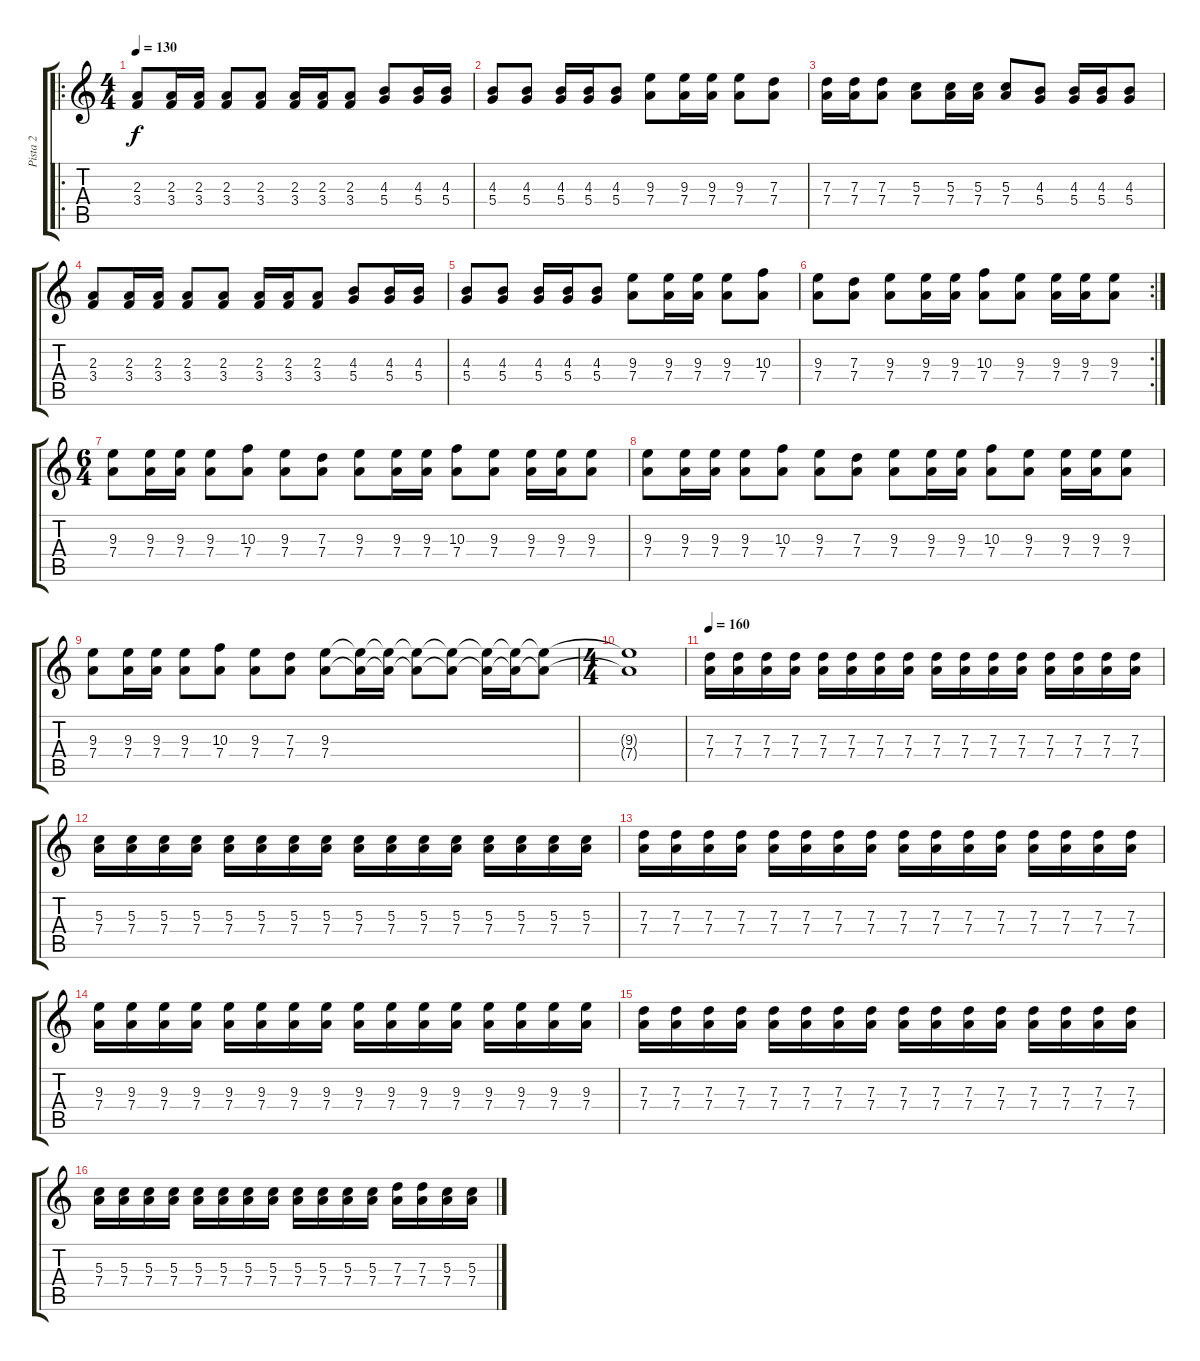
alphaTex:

\track ("Pista 2" "Pista 2") {instrument distortionguitar}
\staff {score tabs}
\tuning (E4 B3 G3 D3 A2 E2) {hide}
\ro
\ts (4 4)
\tempo 130
\clef g2
\ks c
(2.3 3.4).8{dy f} (2.3 3.4).16 (2.3 3.4).16 (2.3 3.4).8 (2.3 3.4).8 (2.3 3.4).16 (2.3 3.4).16 (2.3 3.4).8 (4.3 5.4).8 (4.3 5.4).16 (4.3 5.4).16 |
(4.3 5.4).8 (4.3 5.4).8 (4.3 5.4).16 (4.3 5.4).16 (4.3 5.4).8 (9.3 7.4).8 (9.3 7.4).16 (9.3 7.4).16 (9.3 7.4).8 (7.3 7.4).8 |
(7.3 7.4).16 (7.3 7.4).16 (7.3 7.4).8 (5.3 7.4).8 (5.3 7.4).16 (5.3 7.4).16 (5.3 7.4).8 (4.3 5.4).8 (4.3 5.4).16 (4.3 5.4).16 (4.3 5.4).8 |
(2.3 3.4).8 (2.3 3.4).16 (2.3 3.4).16 (2.3 3.4).8 (2.3 3.4).8 (2.3 3.4).16 (2.3 3.4).16 (2.3 3.4).8 (4.3 5.4).8 (4.3 5.4).16 (4.3 5.4).16 |
(4.3 5.4).8 (4.3 5.4).8 (4.3 5.4).16 (4.3 5.4).16 (4.3 5.4).8 (9.3 7.4).8 (9.3 7.4).16 (9.3 7.4).16 (9.3 7.4).8 (10.3 7.4).8 |
\rc 2
(9.3 7.4).8 (7.3 7.4).8 (9.3 7.4).8 (9.3 7.4).16 (9.3 7.4).16 (10.3 7.4).8 (9.3 7.4).8 (9.3 7.4).16 (9.3 7.4).16 (9.3 7.4).8 |
\ts (6 4)
(9.3 7.4).8 (9.3 7.4).16 (9.3 7.4).16 (9.3 7.4).8 (10.3 7.4).8 (9.3 7.4).8 (7.3 7.4).8 (9.3 7.4).8 (9.3 7.4).16 (9.3 7.4).16 (10.3 7.4).8 (9.3 7.4).8 (9.3 7.4).16 (9.3 7.4).16 (9.3 7.4).8 |
(9.3 7.4).8 (9.3 7.4).16 (9.3 7.4).16 (9.3 7.4).8 (10.3 7.4).8 (9.3 7.4).8 (7.3 7.4).8 (9.3 7.4).8 (9.3 7.4).16 (9.3 7.4).16 (10.3 7.4).8 (9.3 7.4).8 (9.3 7.4).16 (9.3 7.4).16 (9.3 7.4).8 |
(9.3 7.4).8 (9.3 7.4).16 (9.3 7.4).16 (9.3 7.4).8 (10.3 7.4).8 (9.3 7.4).8 (7.3 7.4).8 (9.3 7.4).8 (9.3{t} 7.4{t}).16 (9.3{t} 7.4{t}).16 (9.3{t} 7.4{t}).8 (9.3{t} 7.4{t}).8 (9.3{t} 7.4{t}).16 (9.3{t} 7.4{t}).16 (9.3{t} 7.4{t}).8 |
\ts (4 4)
(9.3{t} 7.4{t}).1 |
\tempo 160
(7.3 7.4).16 (7.3 7.4).16 (7.3 7.4).16 (7.3 7.4).16 (7.3 7.4).16 (7.3 7.4).16 (7.3 7.4).16 (7.3 7.4).16 (7.3 7.4).16 (7.3 7.4).16 (7.3 7.4).16 (7.3 7.4).16 (7.3 7.4).16 (7.3 7.4).16 (7.3 7.4).16 (7.3 7.4).16 |
(5.3 7.4).16 (5.3 7.4).16 (5.3 7.4).16 (5.3 7.4).16 (5.3 7.4).16 (5.3 7.4).16 (5.3 7.4).16 (5.3 7.4).16 (5.3 7.4).16 (5.3 7.4).16 (5.3 7.4).16 (5.3 7.4).16 (5.3 7.4).16 (5.3 7.4).16 (5.3 7.4).16 (5.3 7.4).16 |
(7.3 7.4).16 (7.3 7.4).16 (7.3 7.4).16 (7.3 7.4).16 (7.3 7.4).16 (7.3 7.4).16 (7.3 7.4).16 (7.3 7.4).16 (7.3 7.4).16 (7.3 7.4).16 (7.3 7.4).16 (7.3 7.4).16 (7.3 7.4).16 (7.3 7.4).16 (7.3 7.4).16 (7.3 7.4).16 |
(9.3 7.4).16 (9.3 7.4).16 (9.3 7.4).16 (9.3 7.4).16 (9.3 7.4).16 (9.3 7.4).16 (9.3 7.4).16 (9.3 7.4).16 (9.3 7.4).16 (9.3 7.4).16 (9.3 7.4).16 (9.3 7.4).16 (9.3 7.4).16 (9.3 7.4).16 (9.3 7.4).16 (9.3 7.4).16 |
(7.3 7.4).16 (7.3 7.4).16 (7.3 7.4).16 (7.3 7.4).16 (7.3 7.4).16 (7.3 7.4).16 (7.3 7.4).16 (7.3 7.4).16 (7.3 7.4).16 (7.3 7.4).16 (7.3 7.4).16 (7.3 7.4).16 (7.3 7.4).16 (7.3 7.4).16 (7.3 7.4).16 (7.3 7.4).16 |
(5.3 7.4).16 (5.3 7.4).16 (5.3 7.4).16 (5.3 7.4).16 (5.3 7.4).16 (5.3 7.4).16 (5.3 7.4).16 (5.3 7.4).16 (5.3 7.4).16 (5.3 7.4).16 (5.3 7.4).16 (5.3 7.4).16 (7.3 7.4).16 (7.3 7.4).16 (5.3 7.4).16 (5.3 7.4).16
